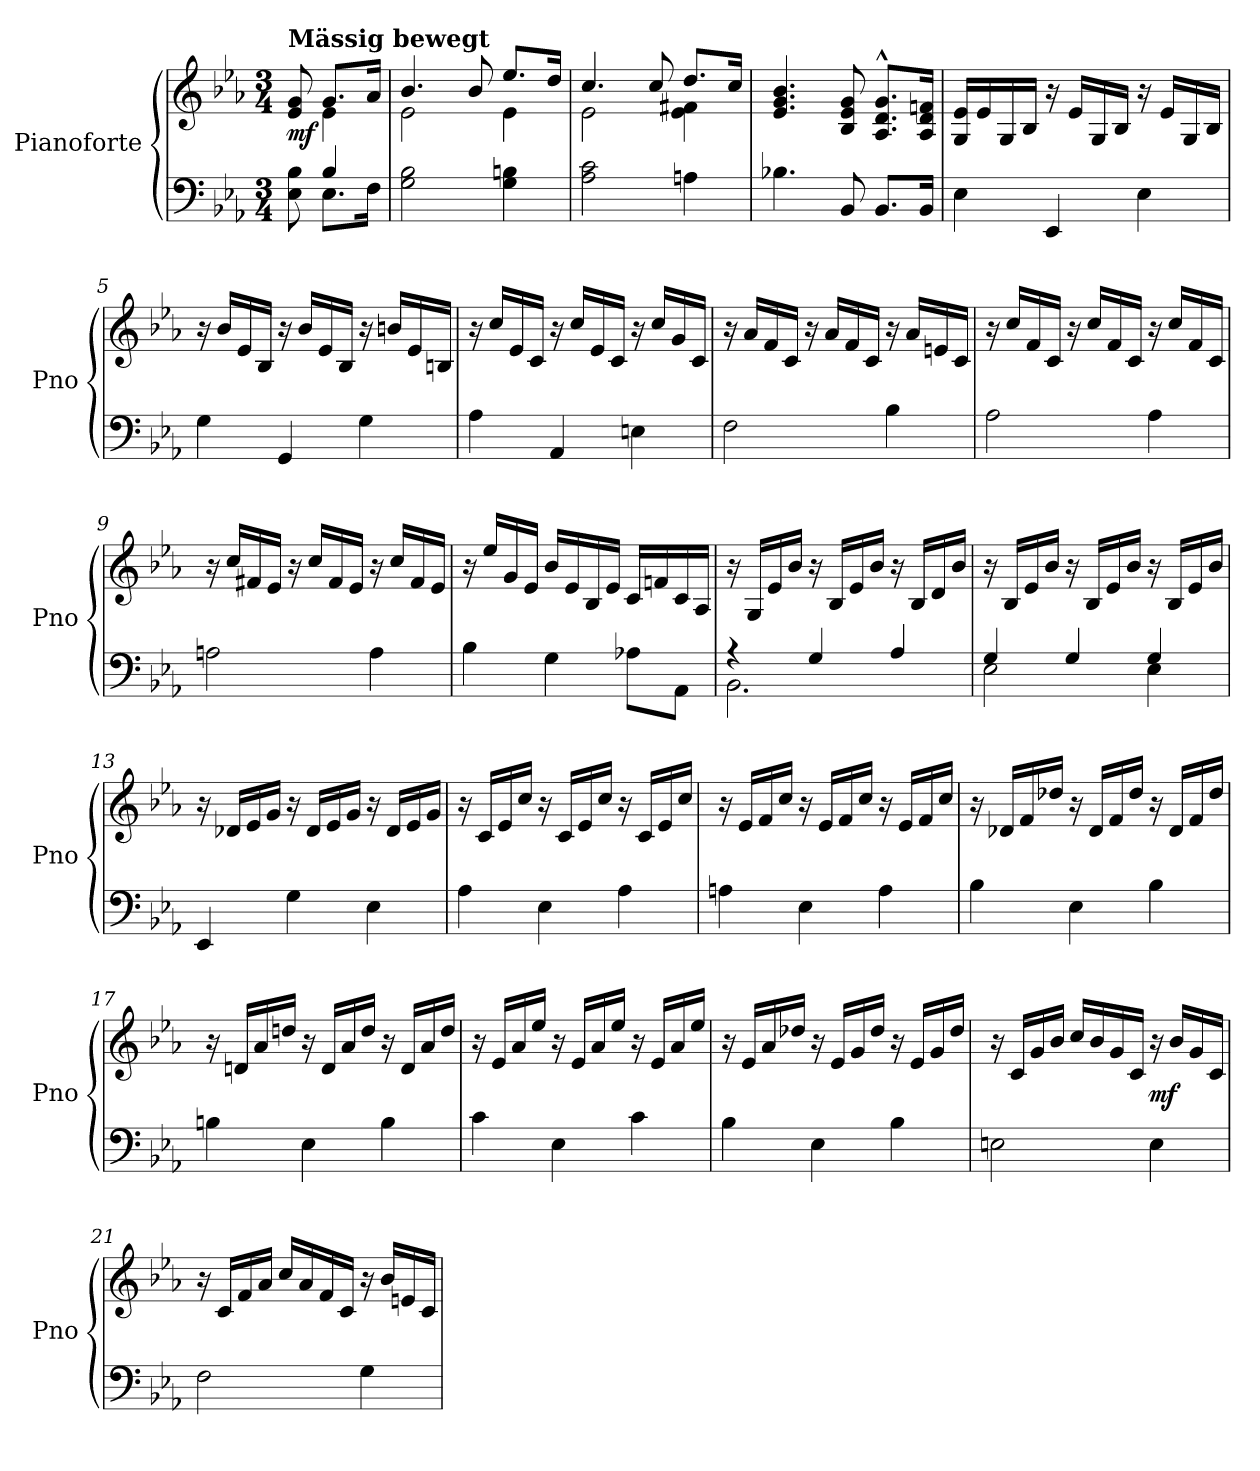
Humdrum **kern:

**kern	**kern	**dynam
*part1	*part1	*part1
*staff2	*staff1	*staff1/2
*I"Pianoforte	*	*
*I'Pno	*	*
*clefF4	*clefG2	*
*k[b-e-a-]	*k[b-e-a-]	*
*M3/4	*M3/4	*
=	=	=
*^	*^	*
!	!	!LO:TX:a:B:t=Mässig bewegt	!	!
!	!	!	!	!LO:DY:b
8E-\ 8B-\	8ryy	8e-/ 8g/	8ryy	mf
4B-/	8.E-\L	4e-\	8.g/L	.
.	16F\Jk	.	16a-/Jk	.
*v	*v	*	*	*
=1	=1	=1	=1
2G\ 2B-\	2e-\	4.b-/	.
.	.	8b-/	.
4G\ 4Bn\	4e-\	8.ee-/L	.
.	.	16dd/Jk	.
=2	=2	=2	=2
2A-\ 2c\	2e-\	4.cc/	.
.	.	8cc/	.
4An\	4e-\ 4f#X\	8.dd/L	.
.	.	16cc/Jk	.
*	*v	*v	*
=3	=3	=3
4.B-X\	4.e-/ 4.g/ 4.b-/	.
8BB-/	8B-/ 8e-/ 8g/	.
8.BB-/L	8.A-/^^ 8.d/^^ 8.g/^^L	.
16BB-/Jk	16A-/ 16d/ 16fn/Jk	.
=4	=4	=4
4E-\	16G/ 16e-/LL	.
.	16e-/	.
.	16G/	.
.	16B-/JJ	.
4EE-/	16r	.
.	16e-/LL	.
.	16G/	.
.	16B-/JJ	.
4E-\	16r	.
.	16e-/LL	.
.	16G/	.
.	16B-/JJ	.
!!LO:LB:g=z
=5	=5	=5
4G\	16r	.
.	16b-/LL	.
.	16e-/	.
.	16B-/JJ	.
4GG/	16r	.
.	16b-/LL	.
.	16e-/	.
.	16B-/JJ	.
4G\	16r	.
.	16bn/LL	.
.	16e-/	.
.	16Bn/JJ	.
=6	=6	=6
4A-\	16r	.
.	16cc/LL	.
.	16e-/	.
.	16c/JJ	.
4AA-/	16r	.
.	16cc/LL	.
.	16e-/	.
.	16c/JJ	.
4En\	16r	.
.	16cc/LL	.
.	16g/	.
.	16c/JJ	.
=7	=7	=7
2F\	16r	.
.	16a-/LL	.
.	16f/	.
.	16c/JJ	.
.	16r	.
.	16a-/LL	.
.	16f/	.
.	16c/JJ	.
4B-\	16r	.
.	16a-/LL	.
.	16en/	.
.	16c/JJ	.
=8	=8	=8
2A-\	16r	.
.	16cc/LL	.
.	16f/	.
.	16c/JJ	.
.	16r	.
.	16cc/LL	.
.	16f/	.
.	16c/JJ	.
4A-\	16r	.
.	16cc/LL	.
.	16f/	.
.	16c/JJ	.
!!LO:LB:g=z
=9	=9	=9
2An\	16r	.
.	16cc/LL	.
.	16f#X/	.
.	16e-/JJ	.
.	16r	.
.	16cc/LL	.
.	16f#/	.
.	16e-/JJ	.
4A\	16r	.
.	16cc/LL	.
.	16f#/	.
.	16e-/JJ	.
=10	=10	=10
4B-\	16r	.
.	16ee-/LL	.
.	16g/	.
.	16e-/JJ	.
4G\	16b-/LL	.
.	16e-/	.
.	16B-/	.
.	16e-/JJ	.
8A-X\L	16c/LL	.
.	16fn/	.
8AA-\J	16c/	.
.	16A-/JJ	.
=11	=11	=11
*^	*	*
4r	2.BB-\	16r	.
.	.	16G/LL	.
.	.	16e-/	.
.	.	16b-/JJ	.
4G/	.	16r	.
.	.	16B-/LL	.
.	.	16e-/	.
.	.	16b-/JJ	.
4A-/	.	16r	.
.	.	16B-/LL	.
.	.	16d/	.
.	.	16b-/JJ	.
=12	=12	=12	=12
4G/	2E-\	16r	.
.	.	16B-/LL	.
.	.	16e-/	.
.	.	16b-/JJ	.
4G/	.	16r	.
.	.	16B-/LL	.
.	.	16e-/	.
.	.	16b-/JJ	.
4G/	4E-\	16r	.
.	.	16B-/LL	.
.	.	16e-/	.
.	.	16b-/JJ	.
*v	*v	*	*
!!LO:LB:g=z
=13	=13	=13
4EE-/	16r	.
.	16d-X/LL	.
.	16e-/	.
.	16g/JJ	.
4G\	16r	.
.	16d-/LL	.
.	16e-/	.
.	16g/JJ	.
4E-\	16r	.
.	16d-/LL	.
.	16e-/	.
.	16g/JJ	.
=14	=14	=14
4A-\	16r	.
.	16c/LL	.
.	16e-/	.
.	16cc/JJ	.
4E-\	16r	.
.	16c/LL	.
.	16e-/	.
.	16cc/JJ	.
4A-\	16r	.
.	16c/LL	.
.	16e-/	.
.	16cc/JJ	.
=15	=15	=15
4An\	16r	.
.	16e-/LL	.
.	16f/	.
.	16cc/JJ	.
4E-\	16r	.
.	16e-/LL	.
.	16f/	.
.	16cc/JJ	.
4A\	16r	.
.	16e-/LL	.
.	16f/	.
.	16cc/JJ	.
=16	=16	=16
4B-\	16r	.
.	16d-X/LL	.
.	16f/	.
.	16dd-X/JJ	.
4E-\	16r	.
.	16d-/LL	.
.	16f/	.
.	16dd-/JJ	.
4B-\	16r	.
.	16d-/LL	.
.	16f/	.
.	16dd-/JJ	.
!!LO:LB:g=z
=17	=17	=17
4Bn\	16r	.
.	16dn/LL	.
.	16a-/	.
.	16ddn/JJ	.
4E-\	16r	.
.	16d/LL	.
.	16a-/	.
.	16dd/JJ	.
4B\	16r	.
.	16d/LL	.
.	16a-/	.
.	16dd/JJ	.
=18	=18	=18
4c\	16r	.
.	16e-/LL	.
.	16a-/	.
.	16ee-/JJ	.
4E-\	16r	.
.	16e-/LL	.
.	16a-/	.
.	16ee-/JJ	.
4c\	16r	.
.	16e-/LL	.
.	16a-/	.
.	16ee-/JJ	.
=19	=19	=19
4B-\	16r	.
.	16e-/LL	.
.	16a-/	.
.	16dd-X/JJ	.
4E-\	16r	.
.	16e-/LL	.
.	16g/	.
.	16dd-/JJ	.
4B-\	16r	.
.	16e-/LL	.
.	16g/	.
.	16dd-/JJ	.
=20	=20	=20
2En\	16r	.
.	16c/LL	.
.	16g/	.
.	16b-/JJ	.
.	16cc/LL	.
.	16b-/	.
.	16g/	.
.	16c/JJ	.
!	!	!LO:DY:b
4E\	16r	mf
.	16b-/LL	.
.	16g/	.
.	16c/JJ	.
!!LO:PB:g=z
=21	=21	=21
2F\	16r	.
.	16c/LL	.
.	16f/	.
.	16a-/JJ	.
.	16cc/LL	.
.	16a-/	.
.	16f/	.
.	16c/JJ	.
4G\	16r	.
.	16b-/LL	.
.	16en/	.
.	16c/JJ	.
=	=	=
*-	*-	*-
